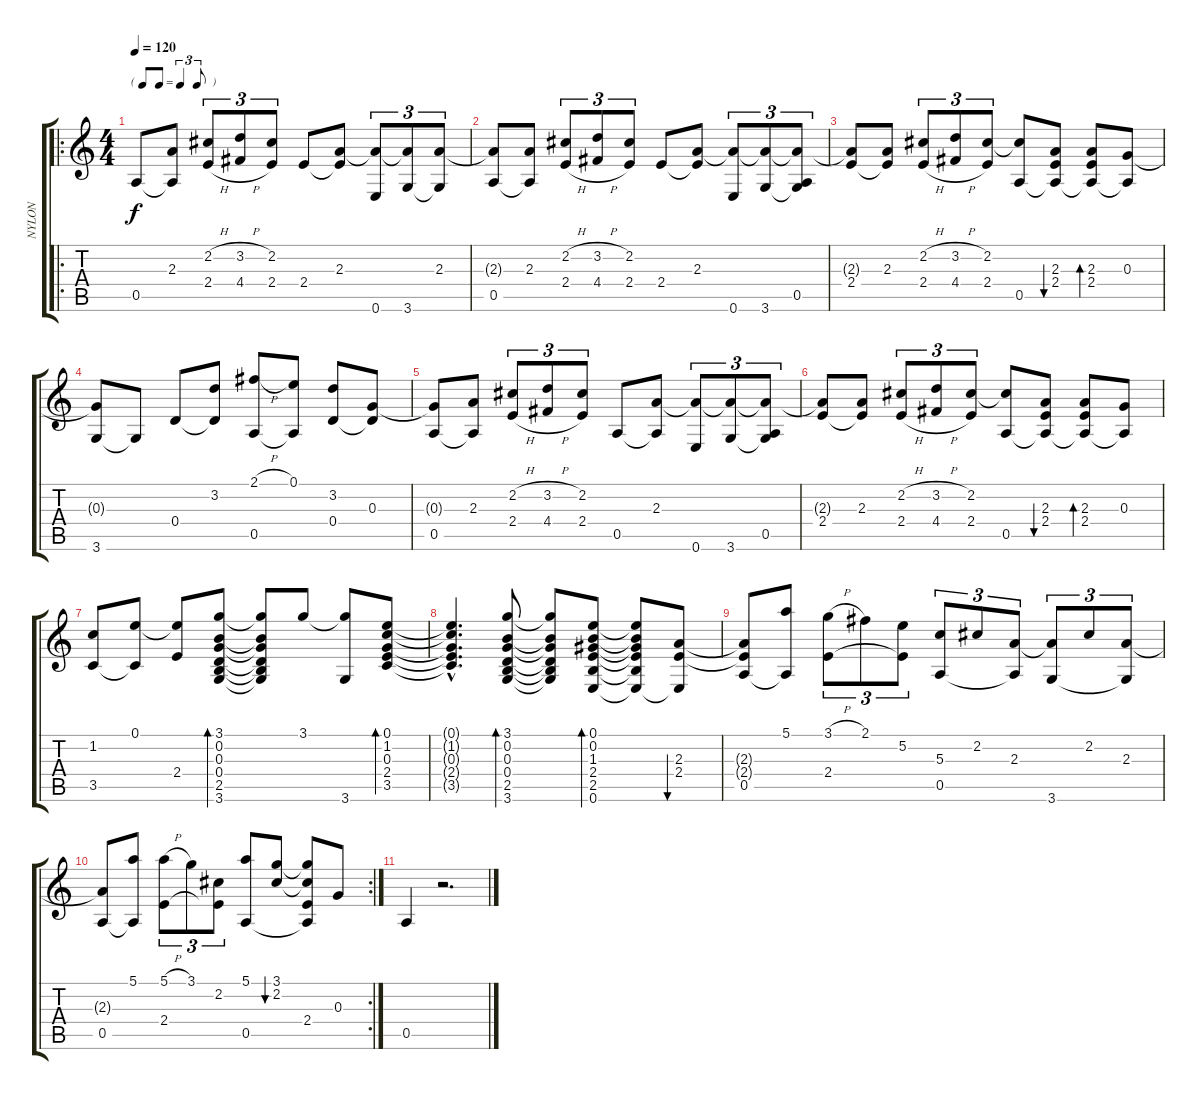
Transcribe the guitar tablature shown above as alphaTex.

\track ("NYLON" "NYLON") {instrument acousticguitarnylon}
\staff {score tabs}
\tuning (E4 B3 G3 D3 A2 E2) {hide}
\ro
\ts (4 4)
\tf triplet8th
\tempo 120
\clef g2
\ks c
0.5.8{dy f instrument acousticguitarnylon} (2.3 0.5{t}).8 (2.2{h} 2.4{h}).8{tu (3 2)} (3.2{h} 4.4{h}).8{tu (3 2)} (2.2 2.4).8{tu (3 2)} 2.4.8 (2.3 2.4{t}).8 (2.3{t} 0.6).8{tu (3 2)} (2.3{t} 3.6).8{tu (3 2)} (2.3 3.6{t}).8{tu (3 2)} |
(2.3{t} 0.5).8 (2.3 0.5{t}).8 (2.2{h} 2.4{h}).8{tu (3 2)} (3.2{h} 4.4{h}).8{tu (3 2)} (2.2 2.4).8{tu (3 2)} 2.4.8 (2.3 2.4{t}).8 (2.3{t} 0.6).8{tu (3 2)} (2.3{t} 3.6).8{tu (3 2)} (2.3{t} 0.5 3.6{t}).8{tu (3 2)} |
(2.3{t} 2.4).8 (2.3 2.4{t}).8 (2.2{h} 2.4{h}).8{tu (3 2)} (3.2{h} 4.4{h}).8{tu (3 2)} (2.2 2.4).8{tu (3 2)} (2.2{t} 0.5).8 (2.3 2.4 0.5{t}).8{bu 60} (2.3 2.4 0.5{t}).8{bd 60} (0.3 0.5{t}).8 |
(0.3{t} 3.6).8 3.6{t}.8 0.4.8 (3.2 0.4{t}).8 (2.1{h} 0.5).8 (0.1 0.5{t}).8 (3.2 0.4).8 (0.3 0.4{t}).8 |
(0.3{t} 0.5).8 (2.3 0.5{t}).8 (2.2{h} 2.4{h}).8{tu (3 2)} (3.2{h} 4.4{h}).8{tu (3 2)} (2.2 2.4).8{tu (3 2)} 0.5.8 (2.3 0.5{t}).8 (2.3{t} 0.6).8{tu (3 2)} (2.3{t} 3.6).8{tu (3 2)} (2.3{t} 0.5 3.6{t}).8{tu (3 2)} |
(2.3{t} 2.4).8 (2.3 2.4{t}).8 (2.2{h} 2.4{h}).8{tu (3 2)} (3.2{h} 4.4{h}).8{tu (3 2)} (2.2 2.4).8{tu (3 2)} (2.2{t} 0.5).8 (2.3 2.4 0.5{t}).8{bu 60} (2.3 2.4 0.5{t}).8{bd 60} (0.3 0.5{t}).8 |
(1.2 3.5).8 (0.1 3.5{t}).8 (0.1{t} 2.4).8 (3.1 0.2 0.3 0.4 2.5 3.6).8{bd 60} (3.1{t} 0.2{t} 0.3{t} 0.4{t} 2.5{t} 3.6{t}).8 3.1.8 (3.1{t} 3.6).8 (0.1 1.2 0.3 2.4 3.5).8{bd 60} |
(0.1{hac t} 1.2{hac t} 0.3{hac t} 2.4{hac t} 3.5{hac t}).4{d} (3.1 0.2 0.3 0.4 2.5 3.6).8{bd 60} (3.1{t} 0.2{t} 0.3{t} 0.4{t} 2.5{t} 3.6{t}).8 (0.1 0.2 1.3 2.4 2.5 0.6).8{bd 60} (0.1{t} 0.2{t} 1.3{t} 2.4{t} 2.5{t} 0.6{t}).8 (2.3 2.4 0.6{t}).8{bu 60} |
(2.3{t} 2.4{t} 0.5).8 (5.1 0.5{t}).8 (3.1{h} 2.4).8{tu (3 2)} 2.1.8{tu (3 2)} (5.2 2.4{t}).8{tu (3 2)} (5.3 0.5).8{tu (3 2)} 2.2.8{tu (3 2)} (2.3 0.5{t}).8{tu (3 2)} (2.3{t} 3.6).8{tu (3 2)} 2.2.8{tu (3 2)} (2.3 3.6{t}).8{tu (3 2)} |
\rc 2
(2.3{t} 0.5).8 (5.1 0.5{t}).8 (5.1{h} 2.4).8{tu (3 2)} 3.1.8{tu (3 2)} (2.2 2.4{t}).8{tu (3 2)} (5.1 0.5).8 (3.1 2.2).8{bu 60} (3.1{t} 2.2{t} 2.4 0.5{t}).8 0.3.8 |
0.5.4 r.2{d}
